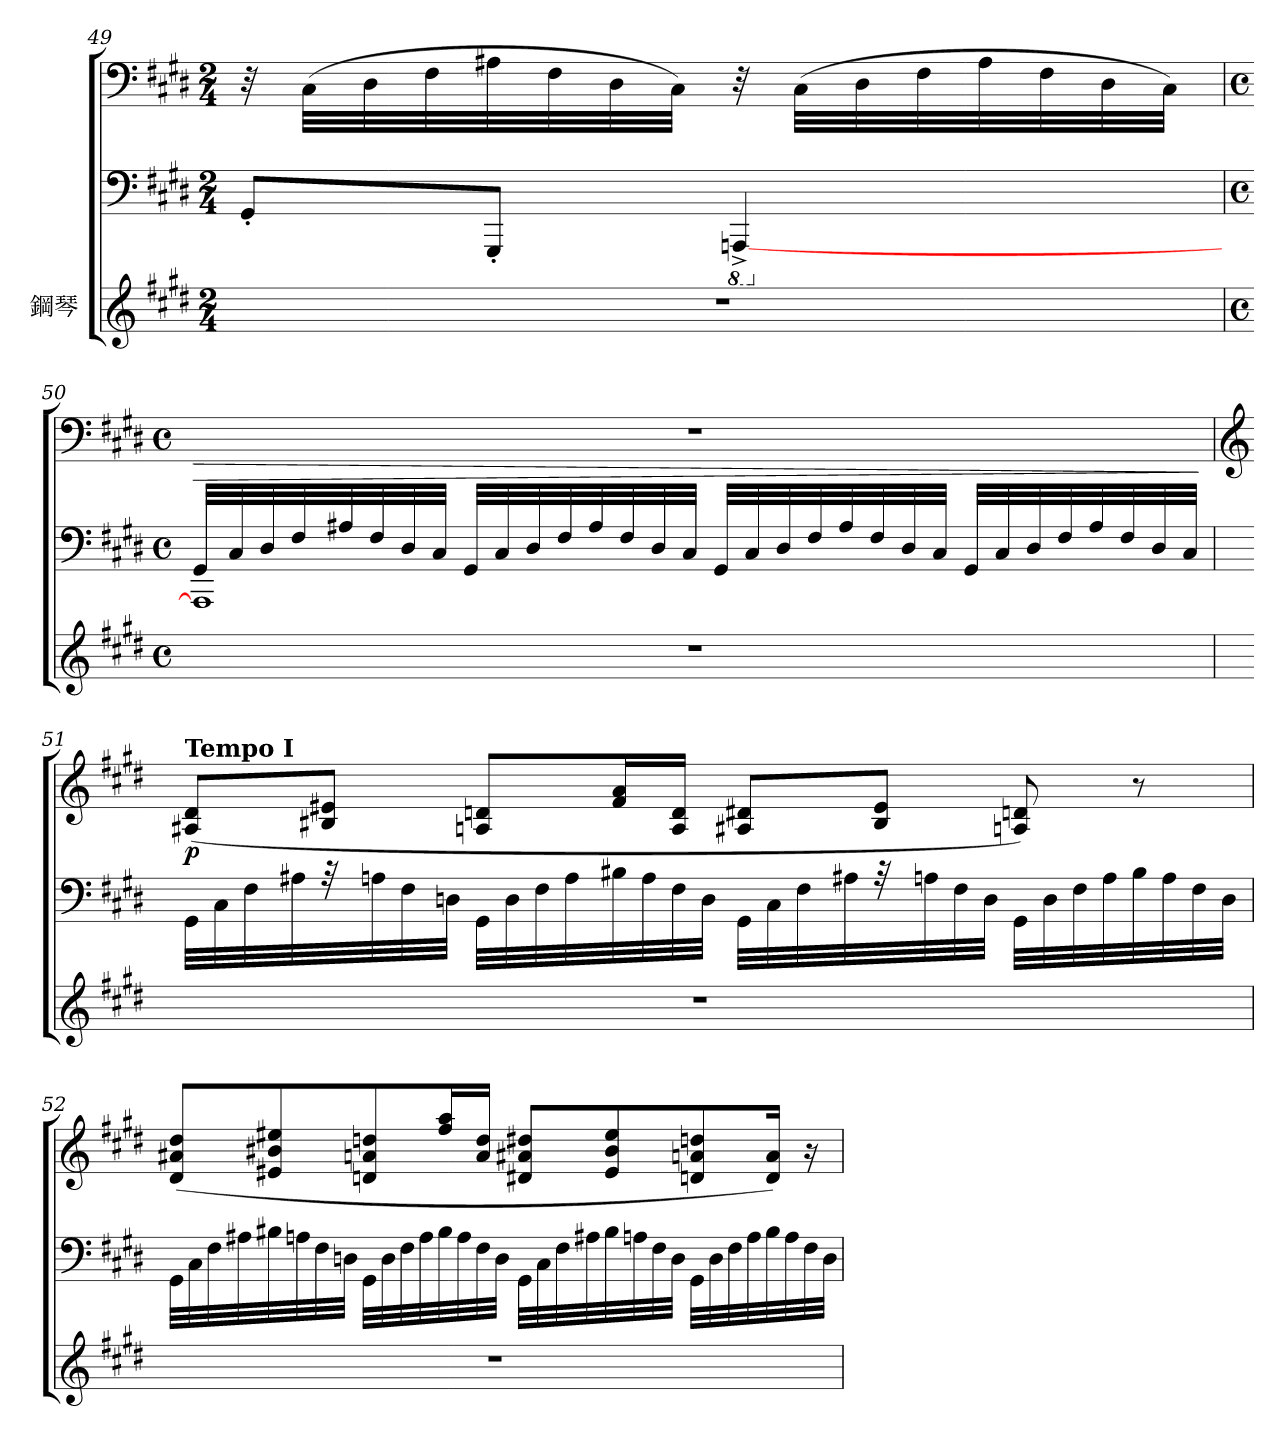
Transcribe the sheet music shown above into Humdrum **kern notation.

**kern	**kern	**kern	**dynam
*part1	*part1	*part1	*part1
*staff3	*staff2	*staff1	*staff1/2/3
*I"鋼琴	*	*	*
!!LO:LB:g=z
*clefG2	*clefF4	*clefF4	*
*k[f#c#g#d#]	*k[f#c#g#d#]	*k[f#c#g#d#]	*
*M2/4	*M2/4	*M2/4	*
*MM84	*MM84	*MM84	*
=49	=49	=49	=49
2r	8GG#'/L	32r	.
.	.	(>32C#\LLL	.
.	.	32D#\	.
.	.	32F#\	.
.	8GGG#'/J	32A#X\	.
.	.	32F#\	.
.	.	32D#\	.
.	.	32C#\JJJ)	.
*	*8ba	*	*
.	[4AAAAn^/	32r	.
.	.	(>32C#\LLL	.
.	.	32D#\	.
.	.	32F#\	.
.	.	32A#\	.
.	.	32F#\	.
.	.	32D#\	.
.	.	32C#\JJJ)	.
=50	=50	=50	=50
*M4/4	*M4/4	*M4/4	*
*met(c)	*met(c)	*met(c)	*
*	*X8ba	*	*
*	*^	*	*
!	!	!	!	!LO:HP:b
1r	32GG#/LLL	1AAA]	1r	>
.	32C#/	.	.	.
.	32D#/	.	.	.
.	32F#/	.	.	.
.	32A#X/	.	.	.
.	32F#/	.	.	.
.	32D#/	.	.	.
.	32C#/JJJ	.	.	.
.	32GG#/LLL	.	.	.
.	32C#/	.	.	.
.	32D#/	.	.	.
.	32F#/	.	.	.
.	32A#/	.	.	.
.	32F#/	.	.	.
.	32D#/	.	.	.
.	32C#/JJJ	.	.	.
.	32GG#/LLL	.	.	.
.	32C#/	.	.	.
.	32D#/	.	.	.
.	32F#/	.	.	.
.	32A#/	.	.	.
.	32F#/	.	.	.
.	32D#/	.	.	.
.	32C#/JJJ	.	.	.
.	32GG#/LLL	.	.	.
.	32C#/	.	.	.
.	32D#/	.	.	.
.	32F#/	.	.	.
.	32A#/	.	.	.
.	32F#/	.	.	.
.	32D#/	.	.	.
.	32C#/JJJ	.	.	.
*	*v	*v	*	*
.	.	.	]
!!LO:LB:g=z
=51	=51	=51	=51
*	*	*clefG2	*
!	!	!LO:TX:a:B:t=Tempo I	!
!	!	!	!LO:DY:b
1r	32GG#\LLL	(<8A#X/ 8d#/L	p
.	32C#\	.	.
.	32F#\	.	.
.	32A#X\	.	.
.	32r	8B#X/ 8e#X/J	.
.	32An\	.	.
.	32F#\	.	.
.	32Dn\JJJ	.	.
.	32GG#\LLL	8An/ 8dn/L	.
.	32D\	.	.
.	32F#\	.	.
.	32A\	.	.
.	32B#X\	16f#/ 16a/L	.
.	32A\	.	.
.	32F#\	16A/ 16d/JJ	.
.	32D\JJJ	.	.
.	32GG#\LLL	8A#X/ 8d#X/L	.
.	32C#\	.	.
.	32F#\	.	.
.	32A#X\	.	.
.	32r	8B#/ 8e#/J	.
.	32An\	.	.
.	32F#\	.	.
.	32D\JJJ	.	.
.	32GG#\LLL	8An/ 8dn/)	.
.	32D\	.	.
.	32F#\	.	.
.	32A\	.	.
.	32B#\	8r	.
.	32A\	.	.
.	32F#\	.	.
.	32D\JJJ	.	.
!!LO:LB:g=z
=52	=52	=52	=52
1r	32GG#\LLL	(<8d#/ 8a#X/ 8dd#/L	.
.	32C#\	.	.
.	32F#\	.	.
.	32A#X\	.	.
.	32B#X\	8e#X/ 8b#X/ 8ee#X/	.
.	32An\	.	.
.	32F#\	.	.
.	32Dn\JJJ	.	.
.	32GG#\LLL	8dn/ 8an/ 8ddn/	.
.	32D\	.	.
.	32F#\	.	.
.	32A\	.	.
.	32B#\	16ff#/ 16aa/L	.
.	32A\	.	.
.	32F#\	16a/ 16dd/JJ	.
.	32D\JJJ	.	.
.	32GG#\LLL	8d#X/ 8a#X/ 8dd#X/L	.
.	32C#\	.	.
.	32F#\	.	.
.	32A#X\	.	.
.	32B#\	8e#/ 8b#/ 8ee#/	.
.	32An\	.	.
.	32F#\	.	.
.	32D\JJJ	.	.
.	32GG#\LLL	8dn/ 8an/ 8ddn/	.
.	32D\	.	.
.	32F#\	.	.
.	32A\	.	.
.	32B#\	16d/ 16a/Jk)	.
.	32A\	.	.
.	32F#\	16r	.
.	32D\JJJ	.	.
=	=	=	=
*-	*-	*-	*-
